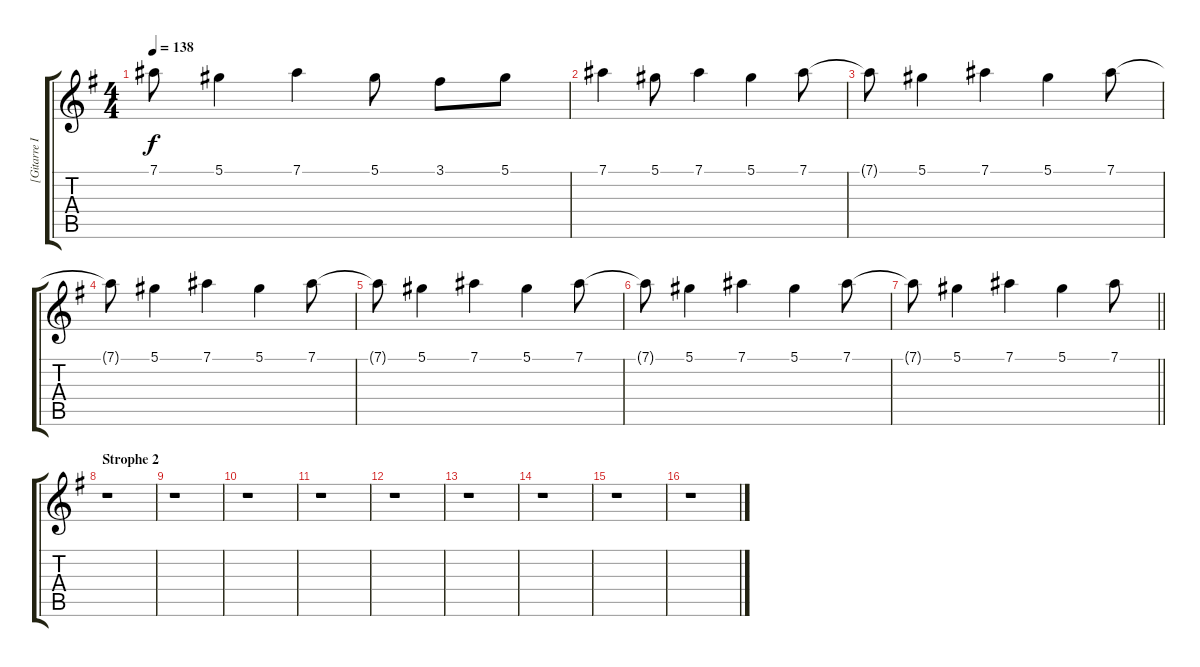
\track ("[Gitarre IV]" "[Gitarre I") {instrument acousticguitarsteel}
\staff {score tabs}
\tuning (Eb4 Bb3 Gb3 Db3 Ab2 Eb2) {hide}
\ts (4 4)
\tempo 138
\clef g2
\ks eminor
7.1{t}.8{dy f} 5.1.4 7.1.4 5.1.8 3.1.8 5.1.8 |
7.1.4 5.1.8 7.1.4 5.1.4 7.1.8 |
7.1{t}.8 5.1.4 7.1.4 5.1.4 7.1.8 |
7.1{t}.8 5.1.4 7.1.4 5.1.4 7.1.8 |
7.1{t}.8 5.1.4 7.1.4 5.1.4 7.1.8 |
7.1{t}.8 5.1.4 7.1.4 5.1.4 7.1.8 |
\barLineRight lightlight
7.1{t}.8 5.1.4 7.1.4 5.1.4 7.1.8 |
\section ("" "Strophe 2")
r.1 |
r.1 |
r.1 |
r.1 |
r.1 |
r.1 |
r.1 |
r.1 |
r.1
